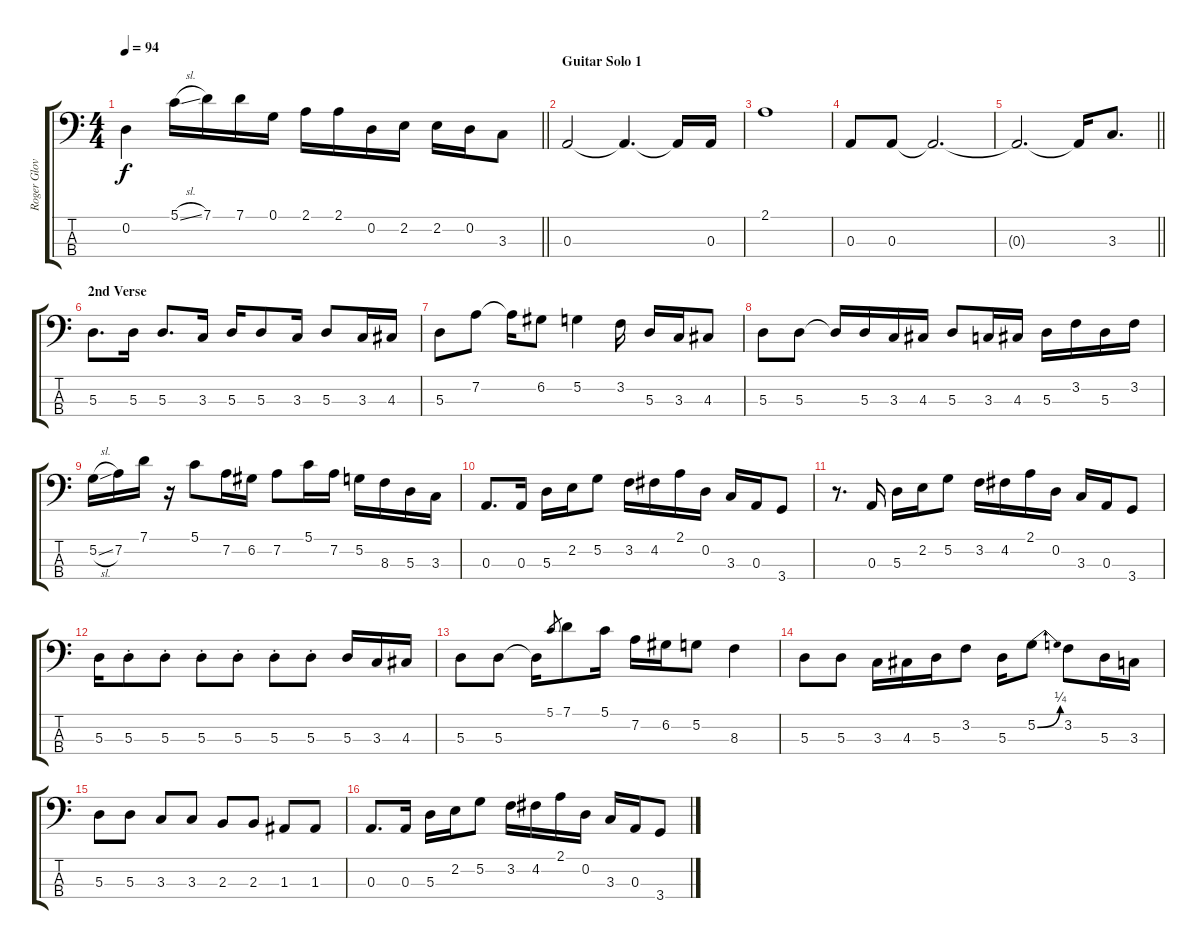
\track ("Roger Glover (Bass)" "Roger Glov") {instrument electricbassfinger}
\staff {score tabs}
\tuning (G2 D2 A1 E1) {hide}
\ts (4 4)
\tempo 94
\clef f4
\barLineRight lightlight
\ks c
0.2.4{dy f} 5.1{sl}.16 7.1.16 7.1.16 0.1.16 2.1.16 2.1.16 0.2.16 2.2.16 2.2.16 0.2.16 3.3.8 |
\section ("" "Guitar Solo 1")
0.3.2 0.3{t}.4{d} 0.3{t}.16 0.3.16 |
2.1.1 |
0.3.8 0.3.8 0.3{t}.2{d} |
\barLineRight lightlight
0.3{t}.2{d} 0.3{t}.16 3.3.8{d} |
\section ("" "2nd Verse")
5.3.8{d} 5.3.16 5.3.8{d} 3.3.16 5.3.16 5.3.8 3.3.16 5.3.8 3.3.16 4.3.16 |
5.3.8 7.2.8 7.2{t}.16 6.2.8 5.2.4 3.2.16 5.3.16 3.3.16 4.3.8 |
5.3.8 5.3.8 5.3{t}.16 5.3.16 3.3.16 4.3.16 5.3.8 3.3.16 4.3.16 5.3.16 3.2.16 5.3.16 3.2.16 |
5.2{sl}.16 7.2.16 7.1.16 r.16 5.1.8 7.2.16 6.2.16 7.2.8 5.1.16 7.2.16 5.2.16 8.3.16 5.3.16 3.3.16 |
0.3.8{d} 0.3.16 5.3.16 2.2.16 5.2.8 3.2.16 4.2.16 2.1.16 0.2.16 3.3.16 0.3.16 3.4.8 |
r.8{d} 0.3.16 5.3.16 2.2.16 5.2.8 3.2.16 4.2.16 2.1.16 0.2.16 3.3.16 0.3.16 3.4.8 |
5.3.16 5.3{st}.8 5.3{st}.8 5.3{st}.8 5.3{st}.8 5.3{st}.8 5.3{st}.8 5.3.16 3.3.16 4.3.16 |
5.3.8 5.3.8 5.3{t}.16 5.1.8{gr} 7.1.8 5.1.16 7.2.16 6.2.16 5.2.8 8.3.4 |
5.3.8 5.3.8 3.3.16 4.3.16 5.3.16 3.2.8 5.3.16 5.2{be (bend 0 0 60 1)}.8 3.2.8 5.3.16 3.3.16 |
5.3.8 5.3.8 3.3.8 3.3.8 2.3.8 2.3.8 1.3.8 1.3.8 |
0.3.8{d} 0.3.16 5.3.16 2.2.16 5.2.8 3.2.16 4.2.16 2.1.16 0.2.16 3.3.16 0.3.16 3.4.8
